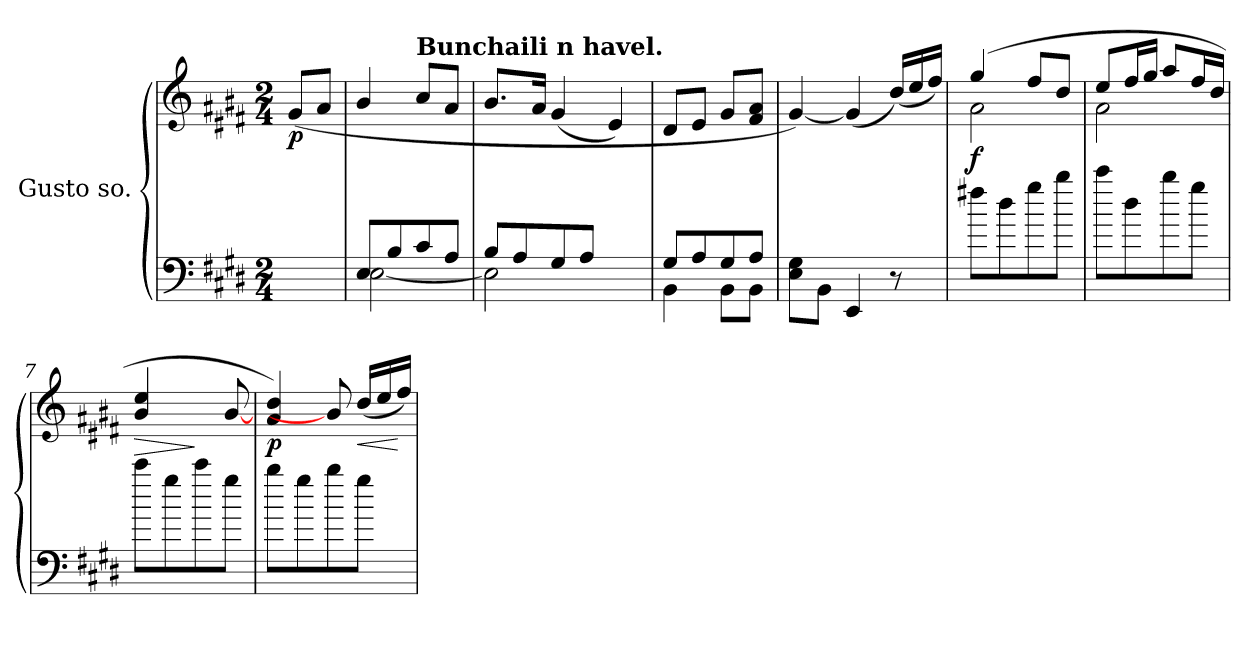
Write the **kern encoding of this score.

**kern	**kern	**dynam
*part1	*part1	*part1
*staff2	*staff1	*staff1/2
*I"Gusto so.	*	*
*clefF4	*clefG3	*
*k[f#c#g#d#]	*k[f#c#g#d#]	*
*M2/4	*M2/4	*
=	=	=
!	!	!LO:DY:b
4ryy	(>8e/L	p
.	8f#/J	.
=1	=1	=1
*^	*	*
8E/L	[<2E\	4g#/	.
8B/	.	.	.
!	!	!LO:TX:a:B:t=Bunchaili n havel.	!
8c#/	.	8a/L	.
8A/J	.	8f#/J	.
=2	=2	=2	=2
8B/L	2E\]	8.g#/L	.
8A/	.	.	.
.	.	16f#/Jk	.
8G#/	.	(>4e/	.
8A/J	.	.	.
4ryy	4ryy	4c#/)	.
=3	=3	=3	=3
8G#/L	4BB\	8B/L	.
8A/	.	8c#/J	.
8G#/	8BB\L	8e/L	.
8A/J	8BB\J	8d#/ 8f#/J	.
*v	*v	*	*
=4	=4	=4
8E\ 8G#\L	[<4e/)	.
8BB\J	.	.
4EE/	(>4e/]	.
8r	(<16b/LL)	.
.	16cc#/	.
16ryy	16dd#/JJ)	.
!!LO:LB:g=z
=5	=5	=5
*	*^	*
!	!	!	!LO:DY:b
8ff#X\L	(>4ee/	2f#\	f
8dd#\	.	.	.
8gg#\	8dd#/L	.	.
8bb\J	8b/J	.	.
=6	=6	=6	=6
8ccc#\L	8cc#/L	2f#\	.
8dd#\	16dd#/L	.	.
.	16ee/JJ	.	.
8bb\	8ff#/L	.	.
8gg#\J	16dd#/L	.	.
.	16b/JJ	.	.
*	*v	*v	*
=7	=7	=7
!	!	!LO:HP:b
8ccc#\L	4g#/ 4cc#/	>
8gg#\	.	.
8ccc#\	8ryy	]
8gg#\J	[8g#/	.
=8	=8	=8
!	!	!LO:DY:b
8bb\L	4f#/ 4b/)	p
8gg#\	.	.
8bb\	8g#/]	.
!	!	!LO:HP:b
8gg#\J	(<16b/LL	<
.	16cc#/	.
16ryy	16dd#/JJ)	[
=	=	=
*-	*-	*-
